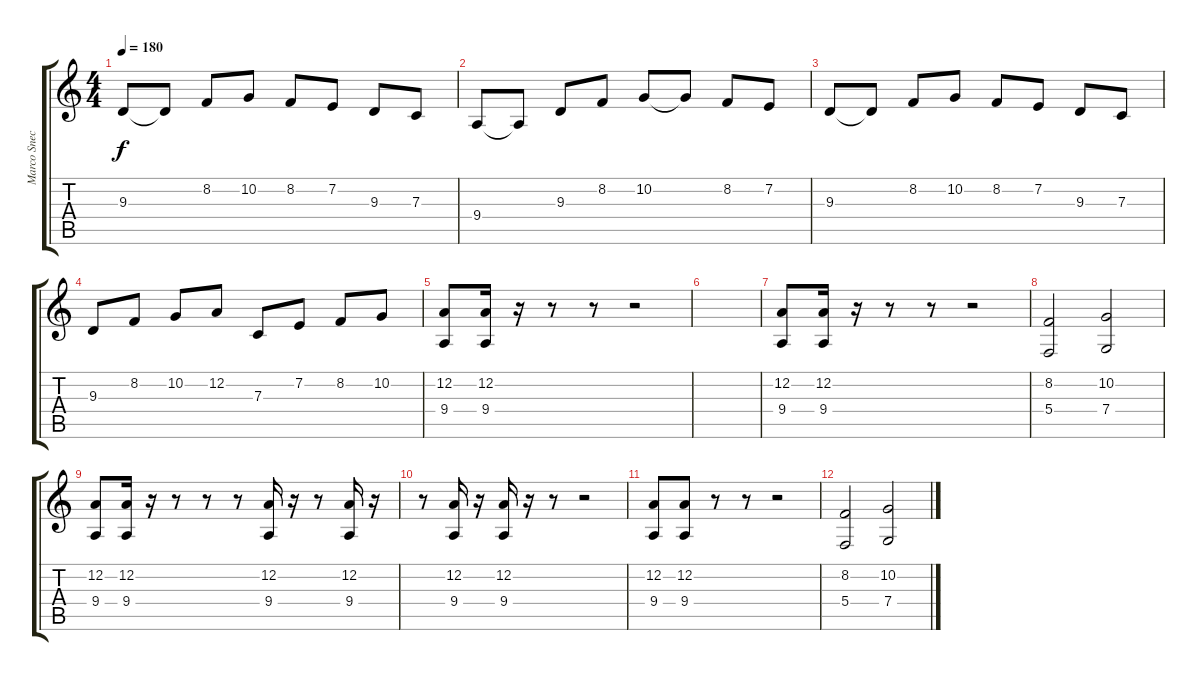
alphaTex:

\track ("Marco Sneck - Keyboards" "Marco Snec") {instrument lead1square}
\staff {score tabs}
\tuning (D4 A3 F3 C3 G2 D2) {hide}
\ts (4 4)
\tempo 180
\clef g2
\ks c
9.3.8{dy f} 9.3{t}.8 8.2.8 10.2.8 8.2.8 7.2.8 9.3.8 7.3.8 |
9.4.8 9.4{t}.8 9.3.8 8.2.8 10.2.8 10.2{t}.8 8.2.8 7.2.8 |
9.3.8 9.3{t}.8 8.2.8 10.2.8 8.2.8 7.2.8 9.3.8 7.3.8 |
9.3.8 8.2.8 10.2.8 12.2.8 7.3.8 7.2.8 8.2.8 10.2.8 |
\section ("" "")
(12.2 9.4).8{instrument stringensemble1} (12.2 9.4).16 r.16 r.8 r.8 r.2 |
|
(12.2 9.4).8{instrument stringensemble1} (12.2 9.4).16 r.16 r.8 r.8 r.2 |
(8.2 5.4).2{instrument stringensemble1} (10.2 7.4).2 |
(12.2 9.4).8{instrument stringensemble1} (12.2 9.4).16 r.16 r.8 r.8 r.8 (12.2 9.4).16 r.16 r.8 (12.2 9.4).16 r.16 |
r.8 (12.2 9.4).16 r.16 (12.2 9.4).16 r.16 r.8 r.2 |
(12.2 9.4).8{instrument stringensemble1} (12.2 9.4).8 r.8 r.8 r.2 |
(8.2 5.4).2{instrument stringensemble1} (10.2 7.4).2
